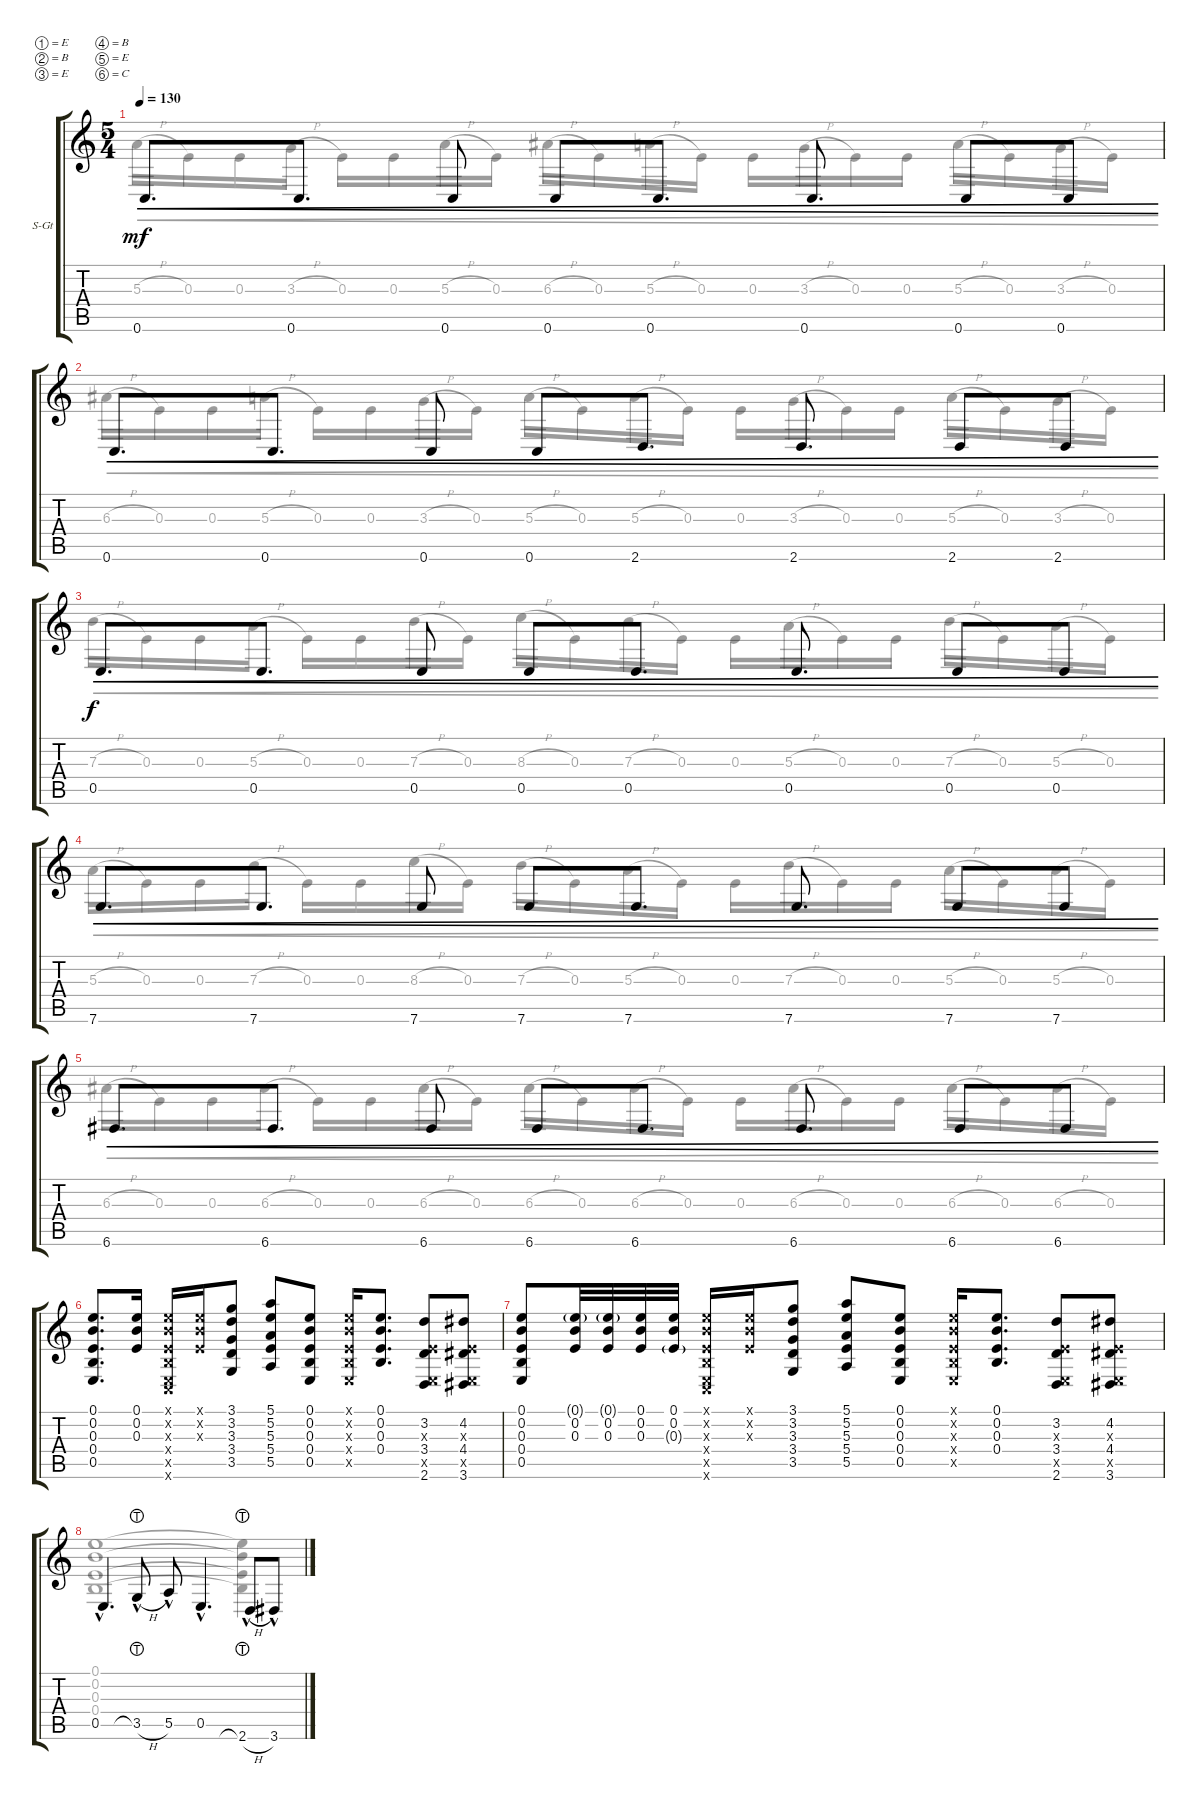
\defaultSystemsLayout 4
\bracketExtendMode groupsimilarinstruments
\firstSystemTrackNameOrientation horizontal
\otherSystemsTrackNameOrientation horizontal
\track ("Steel Guitar" "S-Gt") {instrument acousticguitarsteel}
\staff {score tabs}
\tuning (E4 B3 E3 B2 E2 C2)
\voice
\ts (5 4)
\tempo 130
\clef g2
\scale
0.340426
\ks c
0.6.8{d cre dy mf} 0.6.8{d cre} 0.6.8{cre} 0.6.8{cre} 0.6.8{d cre} 0.6.8{d cre} 0.6.8{cre} 0.6.8{cre} |
\scale
0.296405 0.6.8{d cre} 0.6.8{d cre} 0.6.8{cre} 0.6.8{cre} 2.6.8{d cre} 2.6.8{d cre} 2.6.8{cre} 2.6.8{cre} |
0.5.8{d cre dy f} 0.5.8{d cre} 0.5.8{cre} 0.5.8{cre} 0.5.8{d cre} 0.5.8{d cre} 0.5.8{cre} 0.5.8{cre} |
7.6.8{d cre} 7.6.8{d cre} 7.6.8{cre} 7.6.8{cre} 7.6.8{d cre} 7.6.8{d cre} 7.6.8{cre} 7.6.8{cre} |
6.6.8{d cre} 6.6.8{d cre} 6.6.8{cre} 6.6.8{cre} 6.6.8{d cre} 6.6.8{d cre} 6.6.8{cre} 6.6.8{cre} |
(0.5 0.4 0.3 0.2 0.1).8{d} (0.3 0.2 0.1).16 (0.6{x} 0.5{x} 0.4{x} 0.3{x} 0.2{x} 0.1{x}).16 (0.1{x} 0.2{x} 0.3{x}).16 (3.1 3.2 3.3 3.4 3.5).8 (5.5 5.4 5.3 5.2 5.1).8 (0.5 0.4 0.3 0.2 0.1).8 (0.3{x} 0.2{x} 0.1{x} 0.4{x} 0.5{x}).16 (0.1 0.2 0.3 0.4).8{d} (2.6 3.4 3.2 0.3{x} 0.5{x}).8 (4.2 4.4 3.6 0.5{x} 0.3{x}).8 |
(0.5 0.4 0.3 0.2 0.1).8 (0.3 0.2 0.1{g}).32 (0.1{g} 0.2 0.3).32 (0.3 0.2 0.1).32 (0.1 0.2 0.3{g}).32 (0.6{x} 0.5{x} 0.4{x} 0.3{x} 0.2{x} 0.1{x}).16 (0.1{x} 0.2{x} 0.3{x}).16 (3.1 3.2 3.3 3.4 3.5).8 (5.5 5.4 5.3 5.2 5.1).8 (0.5 0.4 0.3 0.2 0.1).8 (0.3{x} 0.2{x} 0.1{x} 0.4{x} 0.5{x}).16 (0.1 0.2 0.3 0.4).8{d} (2.6 3.4 3.2 0.3{x} 0.5{x}).8 (4.2 4.4 3.6 0.5{x} 0.3{x}).8 |
0.5{hac}.4{d} 3.5{h lht hac}.8 5.5{hac}.8 0.5{hac}.4{d} 2.6{h lht hac}.8 3.6{hac}.8
\voice
\clef g2
\ottava regular
\simile none
\scale
0.340426
\ks c
5.3{h}.16{cre dy mf} 0.3.16{cre} 0.3.16{cre} 3.3{h}.16{cre} 0.3.16{cre} 0.3.16{cre} 5.3{h}.16{cre} 0.3.16{cre} 6.3{h}.16{cre} 0.3.16{cre} 5.3{h}.16{cre} 0.3.16{cre} 0.3.16{cre} 3.3{h}.16{cre} 0.3.16{cre} 0.3.16{cre} 5.3{h}.16{cre} 0.3.16{cre} 3.3{h}.16{cre} 0.3.16{cre} |
\scale
0.296405 6.3{h}.16{cre} 0.3.16{cre} 0.3.16{cre} 5.3{h}.16{cre} 0.3.16{cre} 0.3.16{cre} 3.3{h}.16{cre} 0.3.16{cre} 5.3{h}.16{cre} 0.3.16{cre} 5.3{h}.16{cre} 0.3.16{cre} 0.3.16{cre} 3.3{h}.16{cre} 0.3.16{cre} 0.3.16{cre} 5.3{h}.16{cre} 0.3.16{cre} 3.3{h}.16{cre} 0.3.16{cre} |
7.3{h}.16{cre dy f} 0.3.16{cre} 0.3.16{cre} 5.3{h}.16{cre} 0.3.16{cre} 0.3.16{cre} 7.3{h}.16{cre} 0.3.16{cre} 8.3{h}.16{cre} 0.3.16{cre} 7.3{h}.16{cre} 0.3.16{cre} 0.3.16{cre} 5.3{h}.16{cre} 0.3.16{cre} 0.3.16{cre} 7.3{h}.16{cre} 0.3.16{cre} 5.3{h}.16{cre} 0.3.16{cre} |
5.3{h}.16{cre} 0.3.16{cre} 0.3.16{cre} 7.3{h}.16{cre} 0.3.16{cre} 0.3.16{cre} 8.3{h}.16{cre} 0.3.16{cre} 7.3{h}.16{cre} 0.3.16{cre} 5.3{h}.16{cre} 0.3.16{cre} 0.3.16{cre} 7.3{h}.16{cre} 0.3.16{cre} 0.3.16{cre} 5.3{h}.16{cre} 0.3.16{cre} 5.3{h}.16{cre} 0.3.16{cre} |
6.3{h}.16{cre} 0.3.16{cre} 0.3.16{cre} 6.3{h}.16{cre} 0.3.16{cre} 0.3.16{cre} 6.3{h}.16{cre} 0.3.16{cre} 6.3{h}.16{cre} 0.3.16{cre} 6.3{h}.16{cre} 0.3.16{cre} 0.3.16{cre} 6.3{h}.16{cre} 0.3.16{cre} 0.3.16{cre} 6.3{h}.16{cre} 0.3.16{cre} 6.3{h}.16{cre} 0.3.16{cre} |
|
|
(0.4 0.3 0.2 0.1).1 (0.1{t} 0.2{t} 0.3{t} 0.4{t}).4
